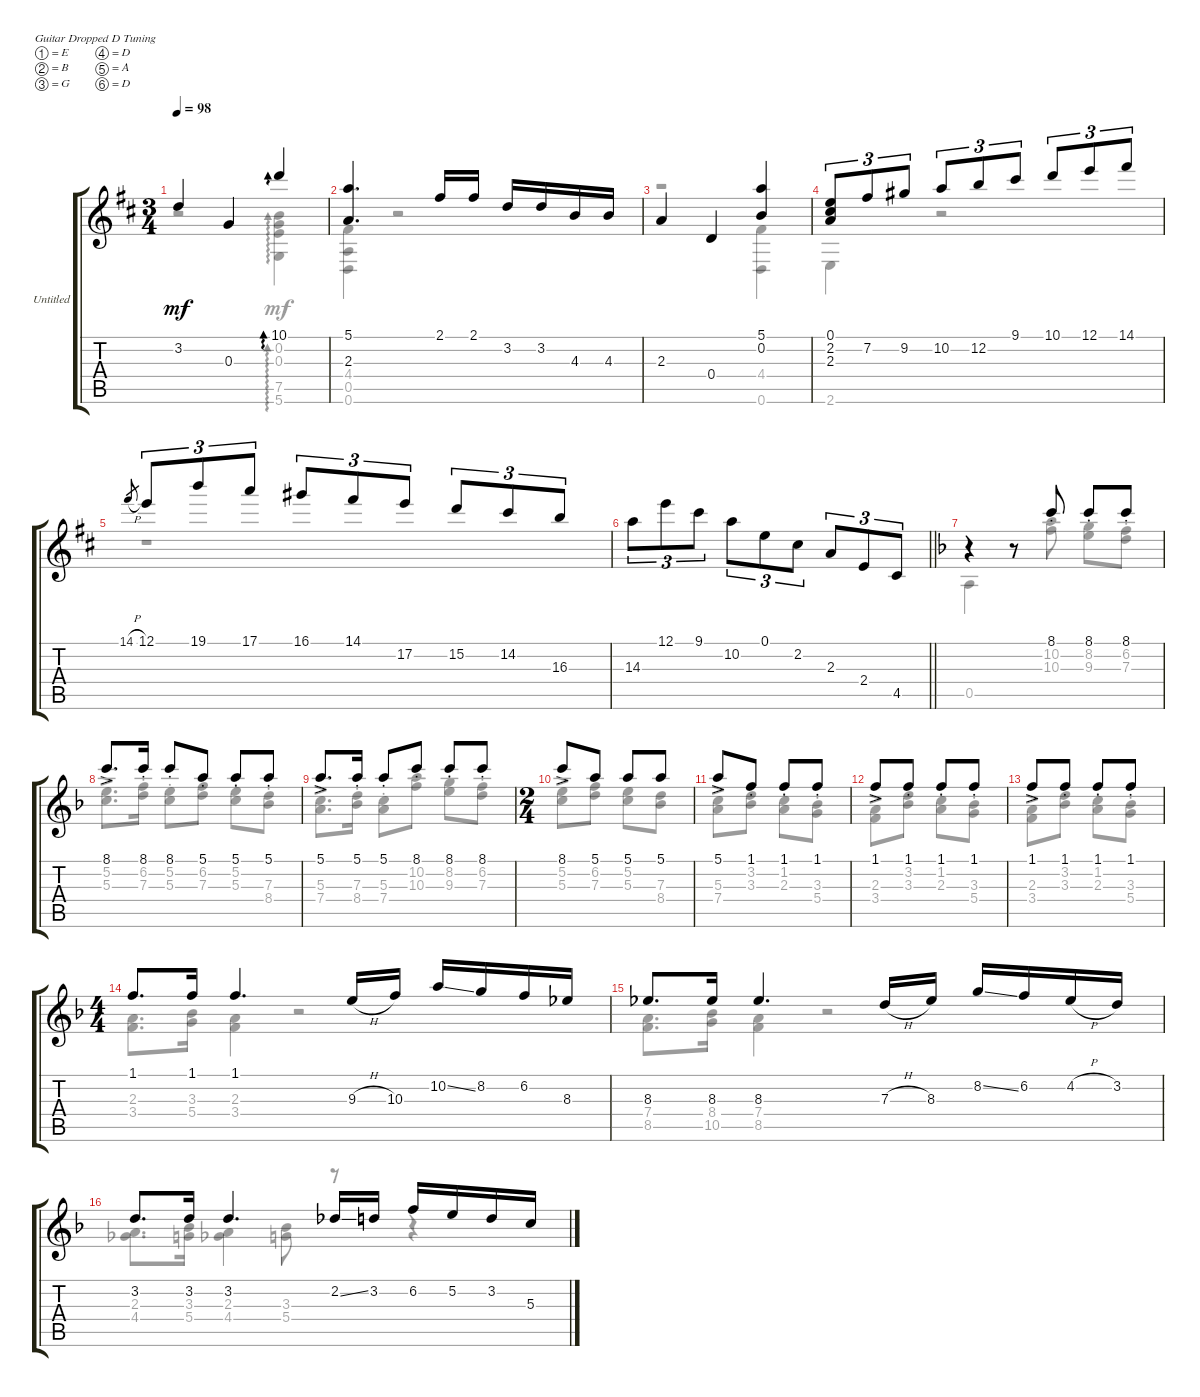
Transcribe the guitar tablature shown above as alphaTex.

\bracketExtendMode groupsimilarinstruments
\firstSystemTrackNameOrientation horizontal
\otherSystemsTrackNameOrientation horizontal
\track ("Untitled" "Untitled") {instrument acousticguitarnylon}
\staff {score tabs}
\tuning (E4 B3 G3 D3 A2 D2)
\voice
\ts (3 4)
\tempo 98
\clef g2
\ks d
3.2.4{dy mf} 0.3.4 10.1.4{ad 0} |
(5.1 2.3).4{d} 2.1.16 2.1.16 3.2.16 3.2.16 4.3.16 4.3.16 |
2.3.4 0.4.4 (5.1 0.2).4 |
(0.1 2.2 2.3).8{tu (3 2)} 7.2.8{tu (3 2)} 9.2.8{tu (3 2)} 10.2.8{tu (3 2)} 12.2.8{tu (3 2)} 9.1.8{tu (3 2)} 10.1.8{tu (3 2)} 12.1.8{tu (3 2)} 14.1.8{tu (3 2)} |
14.1{h}.8{gr} 12.1.8{tu (3 2)} 19.1.8{tu (3 2)} 17.1.8{tu (3 2)} 16.1.8{tu (3 2)} 14.1.8{tu (3 2)} 17.2.8{tu (3 2)} 15.2.8{tu (3 2)} 14.2.8{tu (3 2)} 16.3.8{tu (3 2)} |
\barLineRight lightlight
14.3.8{tu (3 2)} 12.1.8{tu (3 2)} 9.1.8{tu (3 2)} 10.2.8{tu (3 2)} 0.1.8{tu (3 2)} 2.2.8{tu (3 2)} 2.3.8{tu (3 2)} 2.4.8{tu (3 2)} 4.5.8{tu (3 2)} |
\ks dminor
r.4 r.8 8.1{st}.8 8.1{st}.8 8.1{st}.8 |
8.1{ac}.8{d} 8.1{st}.16 8.1{st}.8 5.1{st}.8 5.1{st}.8 5.1{st}.8 |
5.1{ac}.8{d} 5.1{st}.16 5.1{st}.8 8.1{st}.8 8.1{st}.8 8.1{st}.8 |
\ts (2 4)
8.1{ac}.8 5.1.8 5.1.8 5.1.8 |
5.1{ac}.8 1.1{st}.8 1.1{st}.8 1.1{st}.8 |
1.1{ac}.8 1.1{st}.8 1.1{st}.8 1.1{st}.8 |
1.1{ac}.8 1.1{st}.8 1.1{st}.8 1.1{st}.8 |
\ts (4 4)
1.1.8{d} 1.1.16 1.1.4{d} 9.3{h}.16 10.3.16 10.2{ss}.16 8.2.16 6.2.16 8.3.16 |
8.3.8{d} 8.3.16 8.3.4{d} 7.3{h}.16 8.3.16 8.2{ss}.16 6.2.16 4.2{h}.16 3.2.16 |
3.2.8{d} 3.2.16 3.2.4{d} 2.2{ss}.16 3.2.16 6.2.16 5.2.16 3.2.16 5.3.16
\voice
\clef g2
\ottava regular
\simile none
\ks d
r.2{dy mf} (0.2 0.3 7.5 5.6).4{ad 0} |
(4.4 0.5 0.6).4 r.2 |
r.2 (4.4 0.6).4 |
2.6.4 r.2 |
r.1 |
\barLineRight lightlight
|
\ks dminor
0.5.4 r.8 (10.2{st} 10.3{st}).8 (8.2{st} 9.3{st}).8 (6.2{st} 7.3{st}).8 |
(5.2{ac} 5.3{ac}).8{d} (6.2{st} 7.3{st}).16 (5.2{st} 5.3{st}).8 (6.2{st} 7.3{st}).8 (5.2{st} 5.3{st}).8 (7.3{st} 8.4{st}).8 |
(5.3{ac} 7.4{ac}).8{d} (7.3{st} 8.4{st}).16 (5.3{st} 7.4{st}).8 (10.2{st} 10.3{st}).8 (8.2{st} 9.3{st}).8 (6.2{st} 7.3{st}).8 |
(5.2{ac} 5.3{ac}).8 (6.2 7.3).8 (5.2 5.3).8 (7.3 8.4).8 |
(5.3{ac} 7.4{ac}).8 (3.2{st} 3.3{st}).8 (1.2{st} 2.3{st}).8 (3.3{st} 5.4{st}).8 |
(2.3{ac} 3.4{ac}).8 (3.2{st} 3.3{st}).8 (1.2{st} 2.3{st}).8 (3.3{st} 5.4{st}).8 |
(2.3{ac} 3.4{ac}).8 (3.2{st} 3.3{st}).8 (1.2{st} 2.3{st}).8 (3.3{st} 5.4{st}).8 |
(2.3 3.4).8{d} (3.3 5.4).16 (2.3 3.4).4 r.2 |
(7.4 8.5).8{d} (8.4 10.5).16 (7.4 8.5).4 r.2 |
(2.3 4.4).8{d} (3.3 5.4).16 (2.3 4.4).4 (3.3 5.4).8 r.8 r.4
